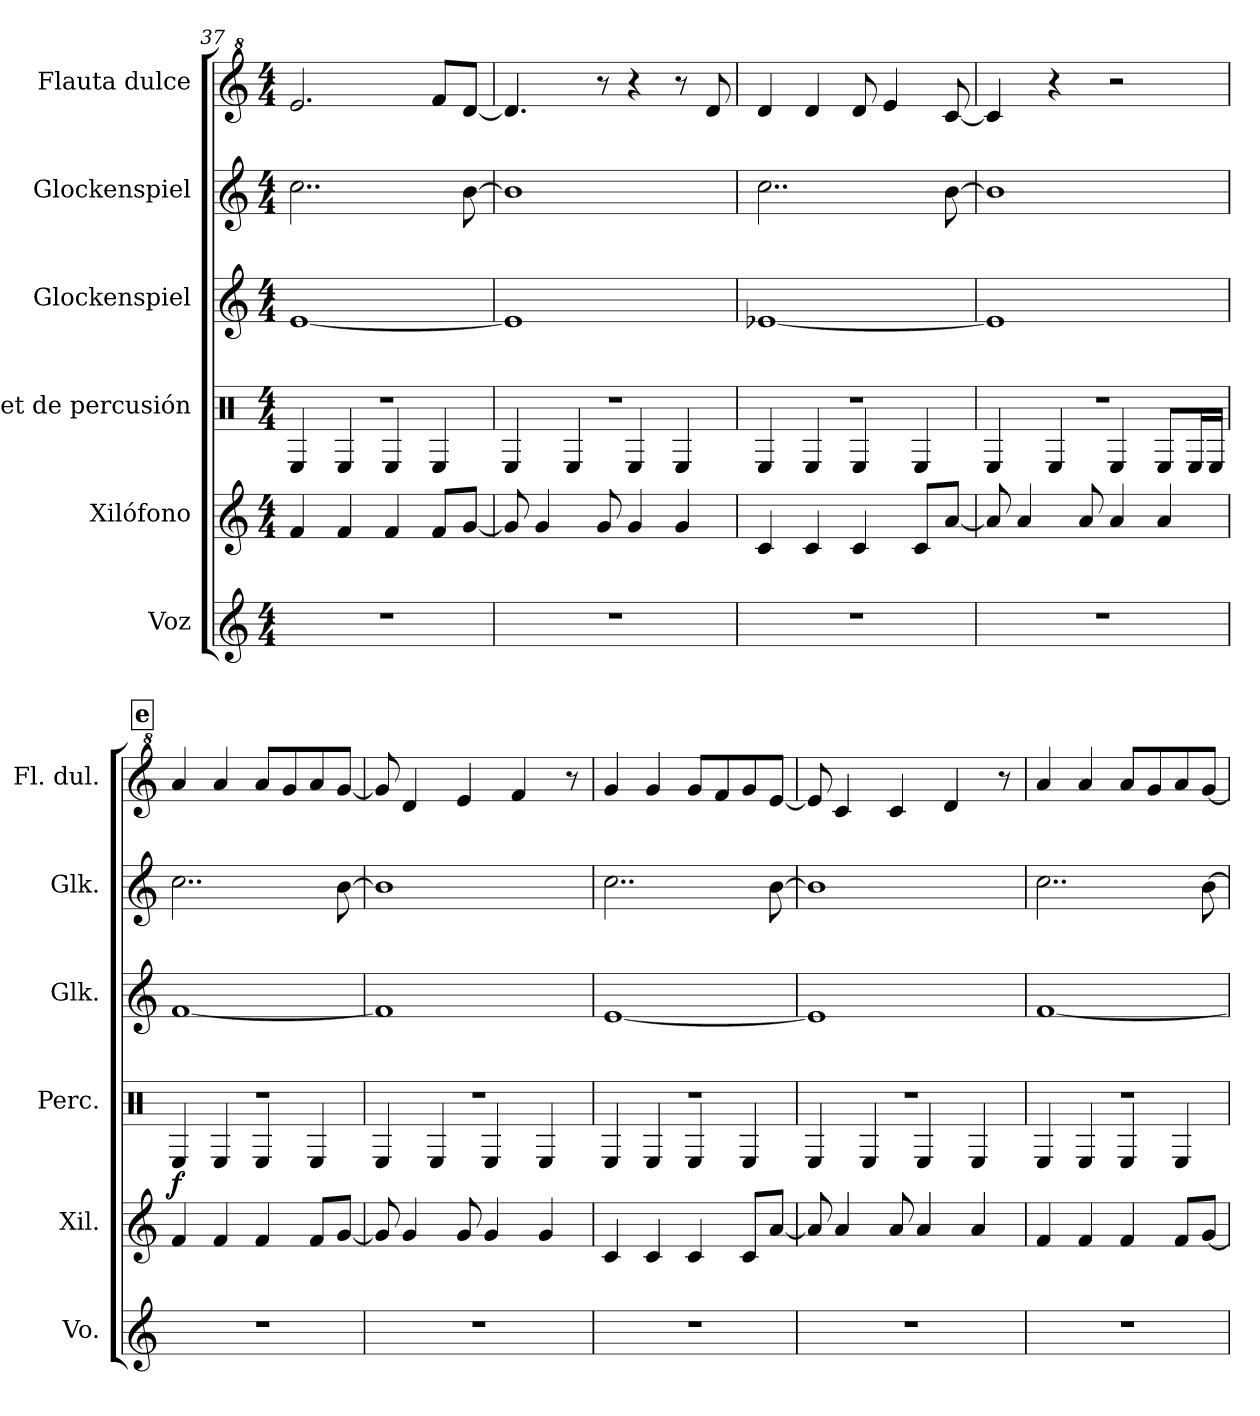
**kern	**kern	**dynam	**kern	**kern	**kern	**kern
*part6	*part5	*part5	*part4	*part3	*part2	*part1
*staff6	*staff5	*staff5	*staff4	*staff3	*staff2	*staff1
*I"Voz	*I"Xilófono	*	*I"Set de percusión	*I"Glockenspiel	*I"Glockenspiel	*I"Flauta dulce
*I'Vo.	*I'Xil.	*	*I'Perc.	*I'Glk.	*I'Glk.	*I'Fl. dul.
*clefG2	*clefG2	*	*clefX	*clefG2	*clefG2	*clefG^2
*	*ITrd-7c-12	*	*	*ITrd-14c-24	*ITrd-14c-24	*
*k[]	*k[]	*	*k[]	*k[]	*k[]	*k[]
*M4/4	*M4/4	*	*M4/4	*M4/4	*M4/4	*M4/4
=37	=37	=37	=37	=37	=37	=37
*	*	*	*^	*	*	*
1r	4ff/	.	1r	4RE/	[1eee	2..cccc\	2.ee/
.	4ff/	.	.	4RE/	.	.	.
.	4ff/	.	.	4RE/	.	.	.
.	8ff/L	.	.	4RE/	.	.	8ff/L
.	[8gg/J	.	.	.	.	[8bbb\	[8dd/J
=38	=38	=38	=38	=38	=38	=38	=38
1r	8gg/]	.	1r	4RE/	1eee]	1bbb]	4.dd/]
.	4gg/	.	.	.	.	.	.
.	.	.	.	4RE/	.	.	.
.	8gg/	.	.	.	.	.	8r
.	4gg/	.	.	4RE/	.	.	4r
.	4gg/	.	.	4RE/	.	.	8r
.	.	.	.	.	.	.	8dd/
=39	=39	=39	=39	=39	=39	=39	=39
1r	4cc/	.	1r	4RE/	[1eee-X	2..cccc\	4dd/
.	4cc/	.	.	4RE/	.	.	4dd/
.	4cc/	.	.	4RE/	.	.	8dd/
.	.	.	.	.	.	.	4ee/
.	8cc/L	.	.	4RE/	.	.	.
.	[8aa/J	.	.	.	.	[8bbb\	[8cc/
=40	=40	=40	=40	=40	=40	=40	=40
1r	8aa/]	.	1r	4RE/	1eee-]	1bbb]	4cc/]
.	4aa/	.	.	.	.	.	.
.	.	.	.	4RE/	.	.	4r
.	8aa/	.	.	.	.	.	.
.	4aa/	.	.	4RE/	.	.	2r
.	4aa/	.	.	8RE/L	.	.	.
.	.	.	.	16RE/L	.	.	.
.	.	.	.	16RE/JJ	.	.	.
!!LO:PB:g=z
!!LO:REH:place=s1:a:B:fs=14:t=e
=41	=41	=41	=41	=41	=41	=41	=41
!	!	!LO:DY:a	!	!	!	!	!
1r	4ff/	f	1r	4RE/	[1fff	2..cccc\	4aa/
.	4ff/	.	.	4RE/	.	.	4aa/
.	4ff/	.	.	4RE/	.	.	8aa/L
.	.	.	.	.	.	.	8gg/
.	8ff/L	.	.	4RE/	.	.	8aa/
.	[8gg/J	.	.	.	.	[8bbb\	[8gg/J
=42	=42	=42	=42	=42	=42	=42	=42
1r	8gg/]	.	1r	4RE/	1fff]	1bbb]	8gg/]
.	4gg/	.	.	.	.	.	4dd/
.	.	.	.	4RE/	.	.	.
.	8gg/	.	.	.	.	.	4ee/
.	4gg/	.	.	4RE/	.	.	.
.	.	.	.	.	.	.	4ff/
.	4gg/	.	.	4RE/	.	.	.
.	.	.	.	.	.	.	8r
=43	=43	=43	=43	=43	=43	=43	=43
1r	4cc/	.	1r	4RE/	[1eee	2..cccc\	4gg/
.	4cc/	.	.	4RE/	.	.	4gg/
.	4cc/	.	.	4RE/	.	.	8gg/L
.	.	.	.	.	.	.	8ff/
.	8cc/L	.	.	4RE/	.	.	8gg/
.	[8aa/J	.	.	.	.	[8bbb\	[8ee/J
=44	=44	=44	=44	=44	=44	=44	=44
1r	8aa/]	.	1r	4RE/	1eee]	1bbb]	8ee/]
.	4aa/	.	.	.	.	.	4cc/
.	.	.	.	4RE/	.	.	.
.	8aa/	.	.	.	.	.	4cc/
.	4aa/	.	.	4RE/	.	.	.
.	.	.	.	.	.	.	4dd/
.	4aa/	.	.	4RE/	.	.	.
.	.	.	.	.	.	.	8r
=45	=45	=45	=45	=45	=45	=45	=45
1r	4ff/	.	1r	4RE/	[1fff	2..cccc\	4aa/
.	4ff/	.	.	4RE/	.	.	4aa/
.	4ff/	.	.	4RE/	.	.	8aa/L
.	.	.	.	.	.	.	8gg/
.	8ff/L	.	.	4RE/	.	.	8aa/
.	[8gg/J	.	.	.	.	[8bbb\	[8gg/J
*	*	*	*v	*v	*	*	*
=	=	=	=	=	=	=
*-	*-	*-	*-	*-	*-	*-
